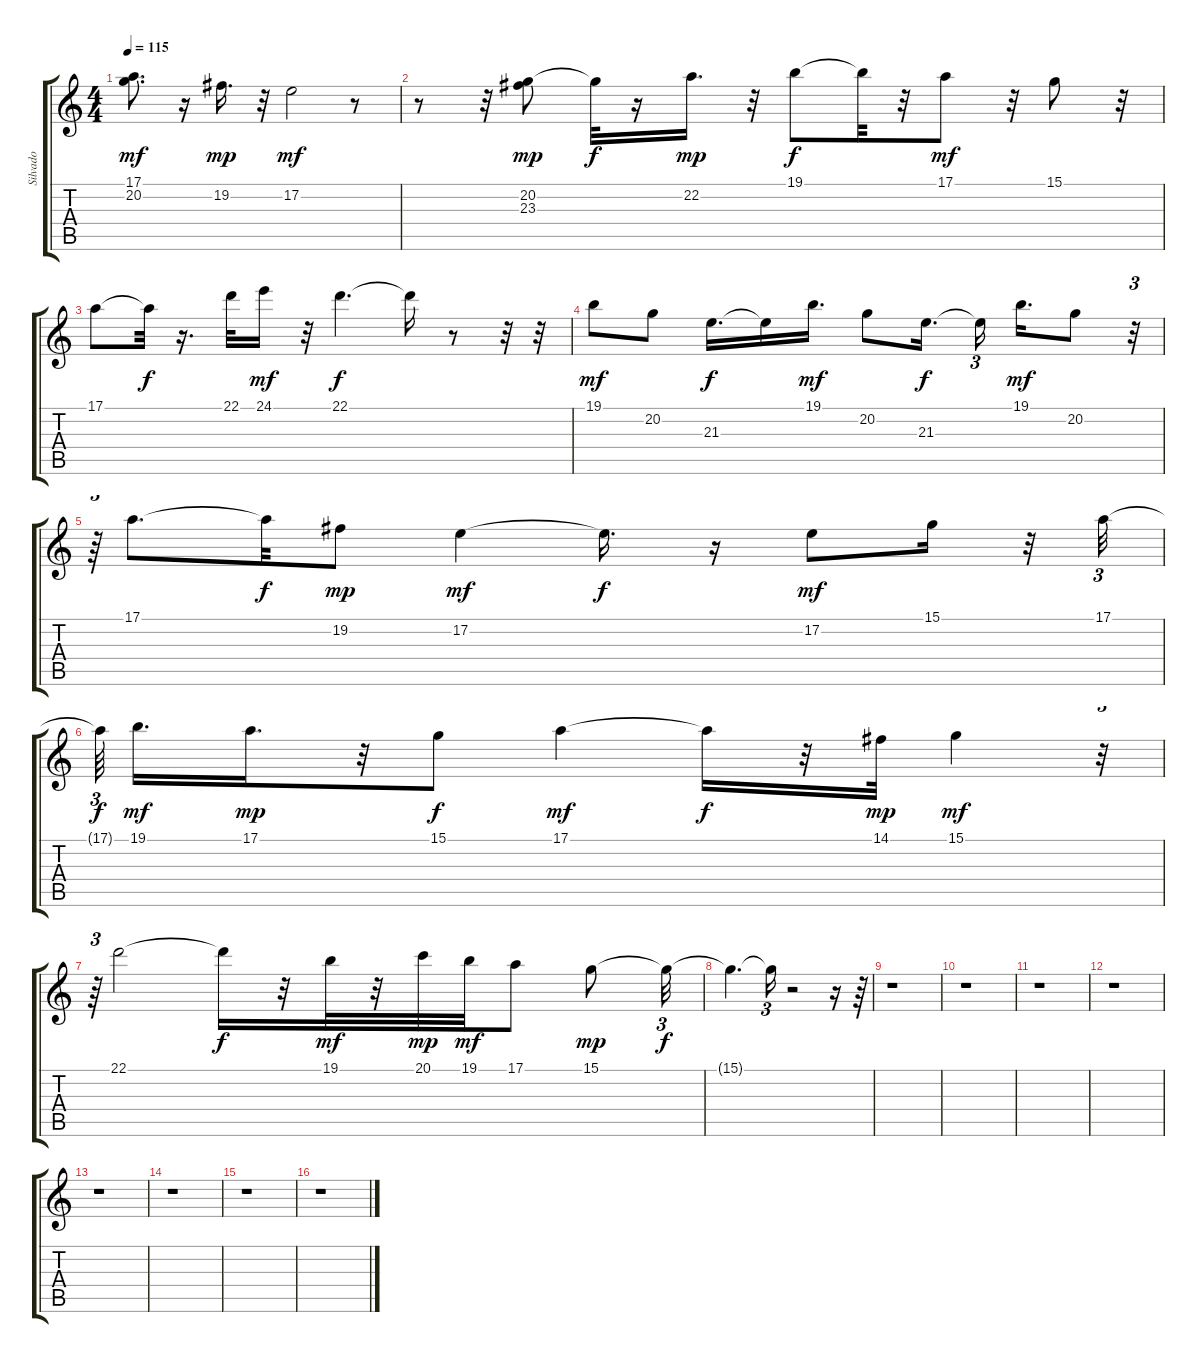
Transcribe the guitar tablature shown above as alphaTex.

\track ("Silvado" "Silvado") {instrument flute}
\staff {score tabs}
\tuning (E4 B3 G3 D3 A2 E2) {hide}
\ts (4 4)
\tempo 115
\clef g2
\ks c
(17.1 20.2).8{d dy mf} r.16 19.2.16{d dy mp} r.32 17.2.2{dy mf} r.8 |
r.8 r.32 (20.2 23.3).8{dy mp} 20.2{t}.32{dy f} r.16 22.2.16{d dy mp} r.32 19.1.8{dy f} 19.1{t}.32 r.32 17.1.8{dy mf} r.32 15.1.8 r.32 |
17.1.8 17.1{t}.32{dy f} r.16{d} 22.1.32 24.1.16{dy mf} r.32 22.1.4{d dy f} 22.1{t}.16 r.8 r.32 r.32 |
19.1.8{dy mf} 20.2.8 21.3.16{d dy f} 21.3{t}.16 19.1.16{d dy mf} 20.2.8 21.3.16{d dy f} 21.3{t}.16{tu (3 2)} 19.1.16{d dy mf} 20.2.8 r.32{tu (3 2)} |
r.64{tu (3 2)} 17.1.8{d} 17.1{t}.32{dy f} 19.2.8{dy mp} 17.2.4{dy mf} 17.2{t}.16{d dy f} r.16 17.2.8{dy mf} 15.1.16 r.32 17.1.32{tu (3 2)} |
17.1{t}.64{tu (3 2) dy f beam splitsecondary} 19.1.16{d dy mf} 17.1.16{d dy mp} r.32 15.1.8{dy f} 17.1.4{dy mf} 17.1{t}.16{dy f} r.32 14.1.32{dy mp} 15.1.4{dy mf} r.32{tu (3 2)} |
r.64{tu (3 2)} 22.1.2 22.1{t}.16{dy f} r.32 19.1.32{dy mf} r.32 20.1.32{dy mp} 19.1.32{dy mf} 17.1.8 15.1.8{dy mp} 15.1{t}.32{tu (3 2) dy f} |
15.1{t}.4{d} 15.1{t}.16{tu (3 2)} r.2 r.16 r.64 |
r.1 |
r.1 |
r.1 |
r.1 |
r.1 |
r.1 |
r.1 |
r.1
